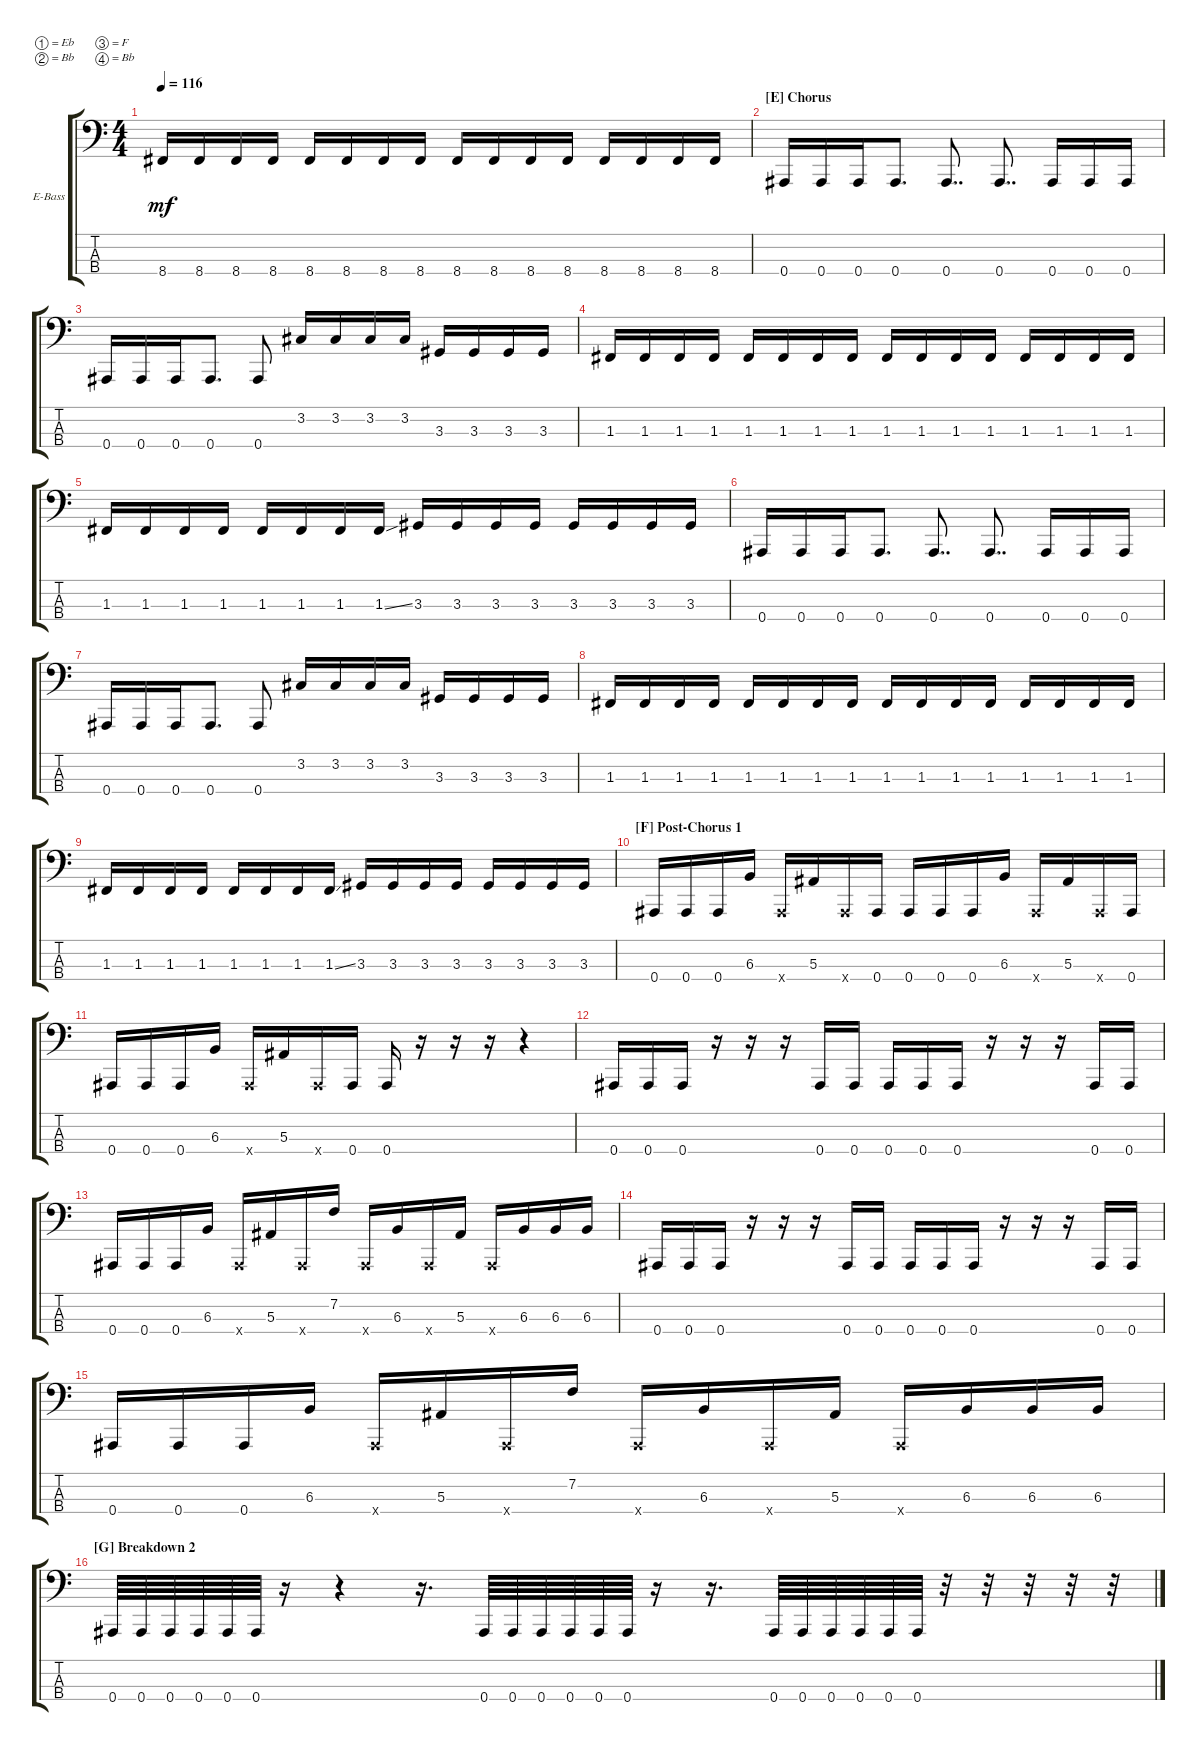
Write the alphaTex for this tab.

\defaultSystemsLayout 4
\bracketExtendMode groupsimilarinstruments
\firstSystemTrackNameOrientation horizontal
\otherSystemsTrackNameOrientation horizontal
\track ("Electric Bass" "E-Bass") {instrument electricbassfinger}
\staff {score tabs}
\tuning (Eb2 Bb1 F1 Bb0)
\ts (4 4)
\tempo 116
\clef f4
\ks c
8.4.16{dy mf} 8.4.16 8.4.16 8.4.16 8.4.16 8.4.16 8.4.16 8.4.16 8.4.16 8.4.16 8.4.16 8.4.16 8.4.16 8.4.16 8.4.16 8.4.16 |
\section ("E" "Chorus")
0.4.16 0.4.16 0.4.16 0.4.8{d} 0.4.8{dd} 0.4.8{dd} 0.4.16 0.4.16 0.4.16 |
0.4.16 0.4.16 0.4.16 0.4.8{d} 0.4.8 3.2.16 3.2.16 3.2.16 3.2.16 3.3.16 3.3.16 3.3.16 3.3.16 |
1.3.16 1.3.16 1.3.16 1.3.16 1.3.16 1.3.16 1.3.16 1.3.16 1.3.16 1.3.16 1.3.16 1.3.16 1.3.16 1.3.16 1.3.16 1.3.16 |
1.3.16 1.3.16 1.3.16 1.3.16 1.3.16 1.3.16 1.3.16 1.3{ss}.16 3.3.16 3.3.16 3.3.16 3.3.16 3.3.16 3.3.16 3.3.16 3.3.16 |
0.4.16 0.4.16 0.4.16 0.4.8{d} 0.4.8{dd} 0.4.8{dd} 0.4.16 0.4.16 0.4.16 |
0.4.16 0.4.16 0.4.16 0.4.8{d} 0.4.8 3.2.16 3.2.16 3.2.16 3.2.16 3.3.16 3.3.16 3.3.16 3.3.16 |
1.3.16 1.3.16 1.3.16 1.3.16 1.3.16 1.3.16 1.3.16 1.3.16 1.3.16 1.3.16 1.3.16 1.3.16 1.3.16 1.3.16 1.3.16 1.3.16 |
1.3.16 1.3.16 1.3.16 1.3.16 1.3.16 1.3.16 1.3.16 1.3{ss}.16 3.3.16 3.3.16 3.3.16 3.3.16 3.3.16 3.3.16 3.3.16 3.3.16 |
\section ("F" "Post-Chorus 1")
0.4.16 0.4.16 0.4.16 6.3.16 0.4{x}.16 5.3.16 0.4{x}.16 0.4.16 0.4.16 0.4.16 0.4.16 6.3.16 0.4{x}.16 5.3.16 0.4{x}.16 0.4.16 |
0.4.16 0.4.16 0.4.16 6.3.16 0.4{x}.16 5.3.16 0.4{x}.16 0.4.16 0.4.16 r.16 r.16 r.16 r.4 |
0.4.16 0.4.16 0.4.16 r.16 r.16 r.16 0.4.16 0.4.16 0.4.16 0.4.16 0.4.16 r.16 r.16 r.16 0.4.16 0.4.16 |
0.4.16 0.4.16 0.4.16 6.3.16 0.4{x}.16 5.3.16 0.4{x}.16 7.2.16 0.4{x}.16 6.3.16 0.4{x}.16 5.3.16 0.4{x}.16 6.3.16 6.3.16 6.3.16 |
0.4.16 0.4.16 0.4.16 r.16 r.16 r.16 0.4.16 0.4.16 0.4.16 0.4.16 0.4.16 r.16 r.16 r.16 0.4.16 0.4.16 |
0.4.16 0.4.16 0.4.16 6.3.16 0.4{x}.16 5.3.16 0.4{x}.16 7.2.16 0.4{x}.16 6.3.16 0.4{x}.16 5.3.16 0.4{x}.16 6.3.16 6.3.16 6.3.16 |
\section ("G" "Breakdown 2")
0.4.64 0.4.64 0.4.64 0.4.64 0.4.64 0.4.64 r.16 r.4 r.16{d} 0.4.64 0.4.64 0.4.64 0.4.64 0.4.64 0.4.64 r.16 r.16{d} 0.4.64 0.4.64 0.4.64 0.4.64 0.4.64 0.4.64 r.32 r.32 r.32 r.32 r.32
